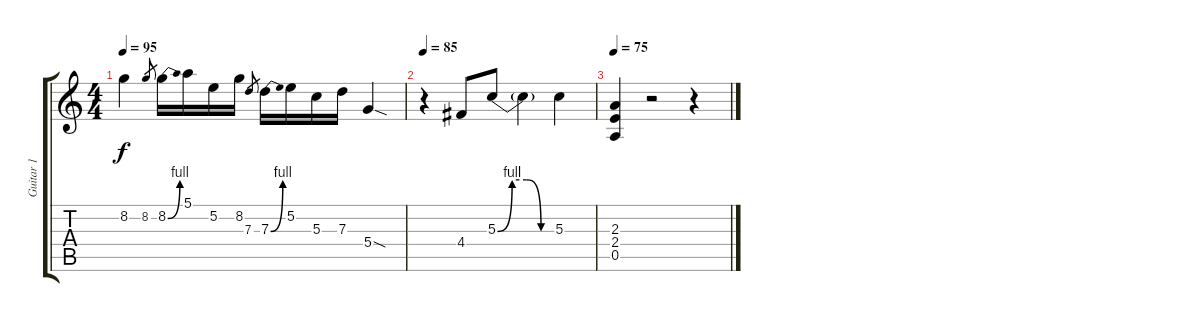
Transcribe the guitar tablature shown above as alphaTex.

\track ("Guitar 1" "Guitar 1") {instrument distortionguitar}
\staff {score tabs}
\tuning (E4 B3 G3 D3 A2 E2) {hide}
\ts (4 4)
\tempo 95
\clef g2
\ks c
8.2{t}.4{dy f} 8.2.8{gr} 8.2{be (bend 0 0 60 4)}.16 5.1.16 5.2.16 8.2.16 7.3.8{gr} 7.3{be (bend 0 0 60 4)}.16 5.2.16 5.3.16 7.3.16 5.4{sod}.4 |
\tempo 85
r.4 4.4.8 5.3{be (custom 0 0 15 4 30 4 45 0 60 0)}.8 5.3{t}.4 5.3.4 |
\tempo 75
(2.3 2.4 0.5).4 r.2 r.4
